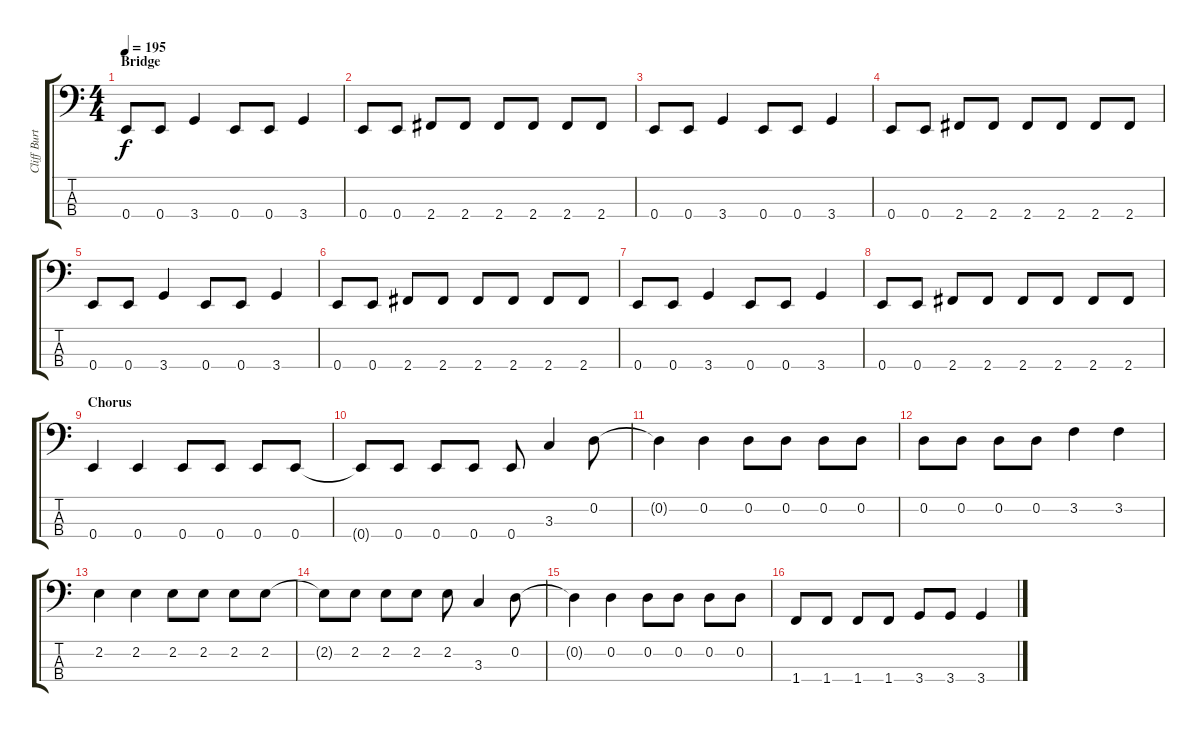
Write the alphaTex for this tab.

\track ("Cliff Burton (Bass)" "Cliff Burt") {instrument electricbasspick}
\staff {score tabs}
\tuning (G2 D2 A1 E1) {hide}
\ts (4 4)
\section ("" "Bridge")
\tempo 195
\clef f4
\ks c
0.4.8{dy f} 0.4.8 3.4.4 0.4.8 0.4.8 3.4.4 |
0.4.8 0.4.8 2.4.8 2.4.8 2.4.8 2.4.8 2.4.8 2.4.8 |
0.4.8 0.4.8 3.4.4 0.4.8 0.4.8 3.4.4 |
0.4.8 0.4.8 2.4.8 2.4.8 2.4.8 2.4.8 2.4.8 2.4.8 |
0.4.8 0.4.8 3.4.4 0.4.8 0.4.8 3.4.4 |
0.4.8 0.4.8 2.4.8 2.4.8 2.4.8 2.4.8 2.4.8 2.4.8 |
0.4.8 0.4.8 3.4.4 0.4.8 0.4.8 3.4.4 |
0.4.8 0.4.8 2.4.8 2.4.8 2.4.8 2.4.8 2.4.8 2.4.8 |
\section ("" "Chorus")
0.4.4 0.4.4 0.4.8 0.4.8 0.4.8 0.4.8 |
0.4{t}.8 0.4.8 0.4.8 0.4.8 0.4.8 3.3.4 0.2.8 |
0.2{t}.4 0.2.4 0.2.8 0.2.8 0.2.8 0.2.8 |
0.2.8 0.2.8 0.2.8 0.2.8 3.2.4 3.2.4 |
2.2.4 2.2.4 2.2.8 2.2.8 2.2.8 2.2.8 |
2.2{t}.8 2.2.8 2.2.8 2.2.8 2.2.8 3.3.4 0.2.8 |
0.2{t}.4 0.2.4 0.2.8 0.2.8 0.2.8 0.2.8 |
1.4.8 1.4.8 1.4.8 1.4.8 3.4.8 3.4.8 3.4.4
